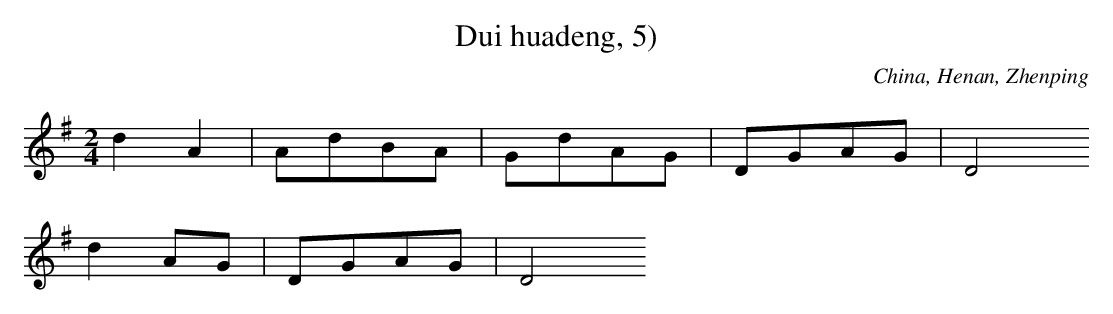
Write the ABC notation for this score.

X:1
T: Dui huadeng, 5)
O: China, Henan, Zhenping
M: 2/4
L: 1/8
K: G
d2A2 | AdBA | GdAG | DGAG | D4
d2AG | DGAG | D4
